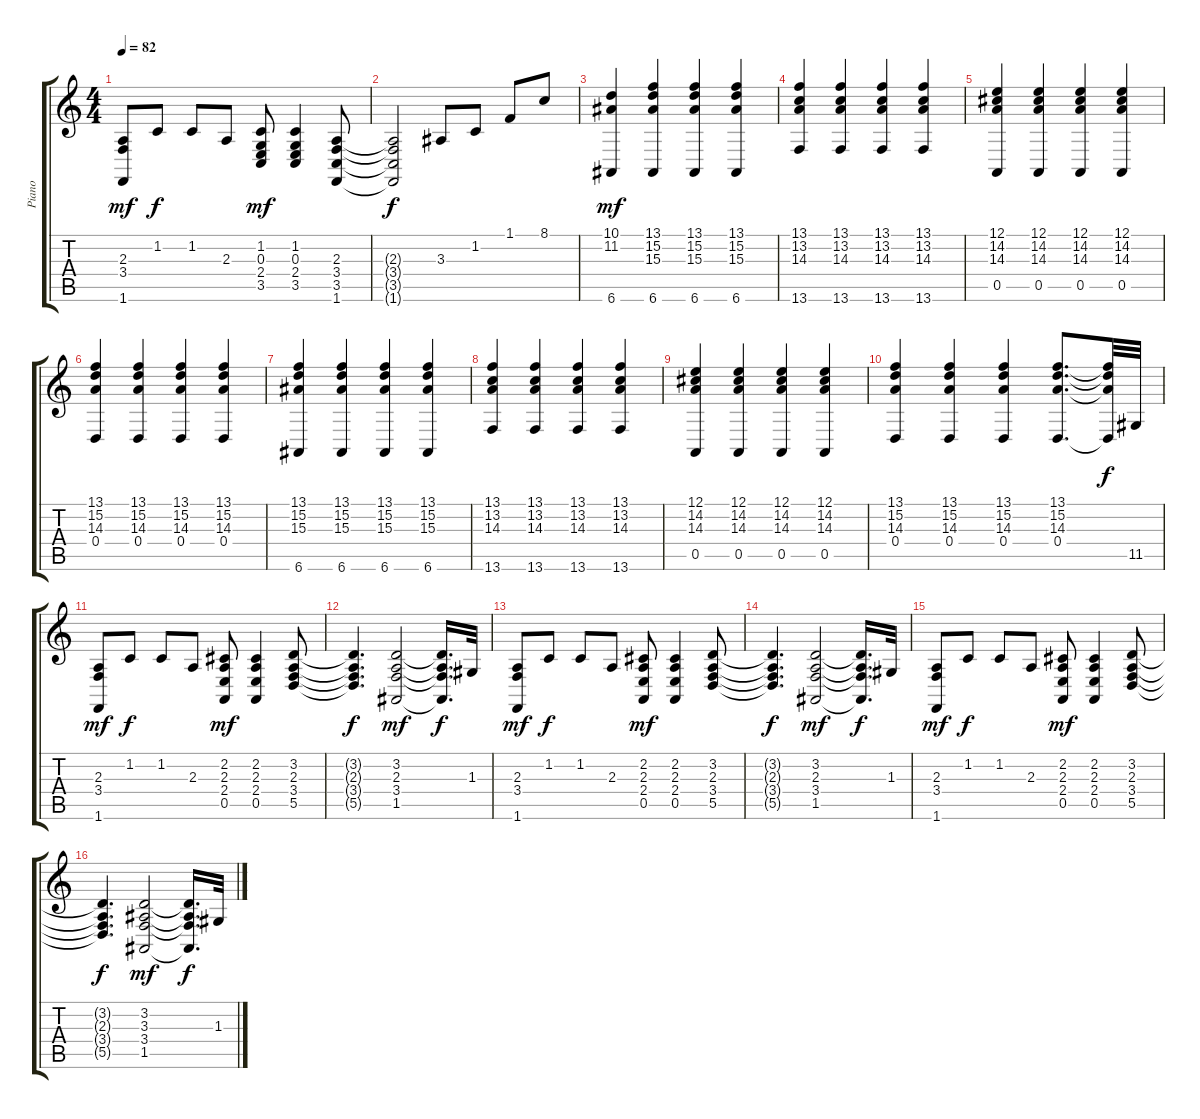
\track ("Piano" "Piano") {instrument acousticgrandpiano}
\staff {score tabs}
\tuning (E4 B3 G3 D3 A2 E2) {hide}
\ts (4 4)
\tempo 82
\clef g2
\ks c
(2.3 3.4 1.6).8{dy mf} 1.2.8{dy f} 1.2.8 2.3.8 (1.2 0.3 2.4 3.5).8{dy mf} (1.2 0.3 2.4 3.5).4 (2.3 3.4 3.5 1.6).8 |
(2.3{t} 3.4{t} 3.5{t} 1.6{t}).2{dy f} 3.3.8 1.2.8 1.1.8 8.1.8 |
(10.1 11.2 6.6).4{dy mf} (13.1 15.2 15.3 6.6).4 (13.1 15.2 15.3 6.6).4 (13.1 15.2 15.3 6.6).4 |
(13.1 13.2 14.3 13.6).4 (13.1 13.2 14.3 13.6).4 (13.1 13.2 14.3 13.6).4 (13.1 13.2 14.3 13.6).4 |
(12.1 14.2 14.3 0.5).4 (12.1 14.2 14.3 0.5).4 (12.1 14.2 14.3 0.5).4 (12.1 14.2 14.3 0.5).4 |
(13.1 15.2 14.3 0.4).4 (13.1 15.2 14.3 0.4).4 (13.1 15.2 14.3 0.4).4 (13.1 15.2 14.3 0.4).4 |
(13.1 15.2 15.3 6.6).4 (13.1 15.2 15.3 6.6).4 (13.1 15.2 15.3 6.6).4 (13.1 15.2 15.3 6.6).4 |
(13.1 13.2 14.3 13.6).4 (13.1 13.2 14.3 13.6).4 (13.1 13.2 14.3 13.6).4 (13.1 13.2 14.3 13.6).4 |
(12.1 14.2 14.3 0.5).4 (12.1 14.2 14.3 0.5).4 (12.1 14.2 14.3 0.5).4 (12.1 14.2 14.3 0.5).4 |
(13.1 15.2 14.3 0.4).4 (13.1 15.2 14.3 0.4).4 (13.1 15.2 14.3 0.4).4 (13.1 15.2 14.3 0.4).8{d} (13.1{t} 15.2{t} 14.3{t} 0.4{t}).32{dy f} 11.5.32 |
(2.3 3.4 1.6).8{dy mf} 1.2.8{dy f} 1.2.8 2.3.8 (2.2 2.3 2.4 0.5).8{dy mf} (2.2 2.3 2.4 0.5).4 (3.2 2.3 3.4 5.5).8 |
(3.2{t} 2.3{t} 3.4{t} 5.5{t}).4{d dy f} (3.2 2.3 3.4 1.5).2{dy mf} (3.2{t} 2.3{t} 3.4{t} 1.5{t}).16{d dy f} 1.3.32 |
(2.3 3.4 1.6).8{dy mf} 1.2.8{dy f} 1.2.8 2.3.8 (2.2 2.3 2.4 0.5).8{dy mf} (2.2 2.3 2.4 0.5).4 (3.2 2.3 3.4 5.5).8 |
(3.2{t} 2.3{t} 3.4{t} 5.5{t}).4{d dy f} (3.2 2.3 3.4 1.5).2{dy mf} (3.2{t} 2.3{t} 3.4{t} 1.5{t}).16{d dy f} 1.3.32 |
(2.3 3.4 1.6).8{dy mf} 1.2.8{dy f} 1.2.8 2.3.8 (2.2 2.3 2.4 0.5).8{dy mf} (2.2 2.3 2.4 0.5).4 (3.2 2.3 3.4 5.5).8 |
(3.2{t} 2.3{t} 3.4{t} 5.5{t}).4{d dy f} (3.2 3.3 3.4 1.5).2{dy mf} (3.2{t} 3.3{t} 3.4{t} 1.5{t}).16{d dy f} 1.3.32
